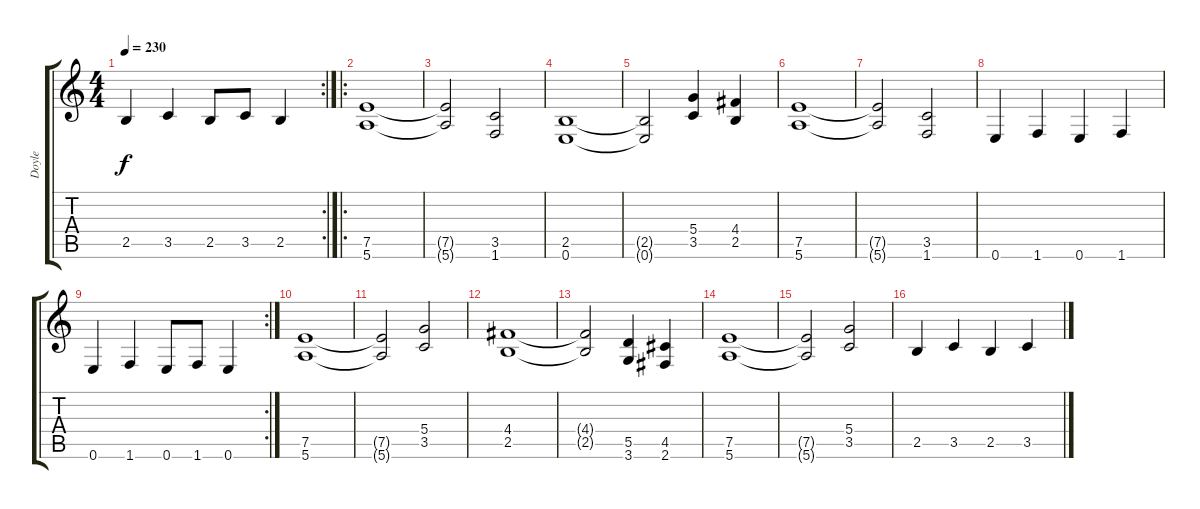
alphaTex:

\track ("Doyle" "Doyle") {instrument distortionguitar}
\staff {score tabs}
\tuning (E4 B3 G3 D3 A2 E2) {hide}
\rc 2
\ts (4 4)
\tempo 230
\clef g2
\ks c
2.5.4{dy f} 3.5.4 2.5.8 3.5.8 2.5.4 |
\ro
(7.5 5.6).1 |
(7.5{t} 5.6{t}).2 (3.5 1.6).2 |
(2.5 0.6).1 |
(2.5{t} 0.6{t}).2 (5.4 3.5).4 (4.4 2.5).4 |
(7.5 5.6).1 |
(7.5{t} 5.6{t}).2 (3.5 1.6).2 |
0.6.4 1.6.4 0.6.4 1.6.4 |
\rc 2
0.6.4 1.6.4 0.6.8 1.6.8 0.6.4 |
(7.5 5.6).1 |
(7.5{t} 5.6{t}).2 (5.4 3.5).2 |
(4.4 2.5).1 |
(4.4{t} 2.5{t}).2 (5.5 3.6).4 (4.5 2.6).4 |
(7.5 5.6).1 |
(7.5{t} 5.6{t}).2 (5.4 3.5).2 |
2.5.4 3.5.4 2.5.4 3.5.4
